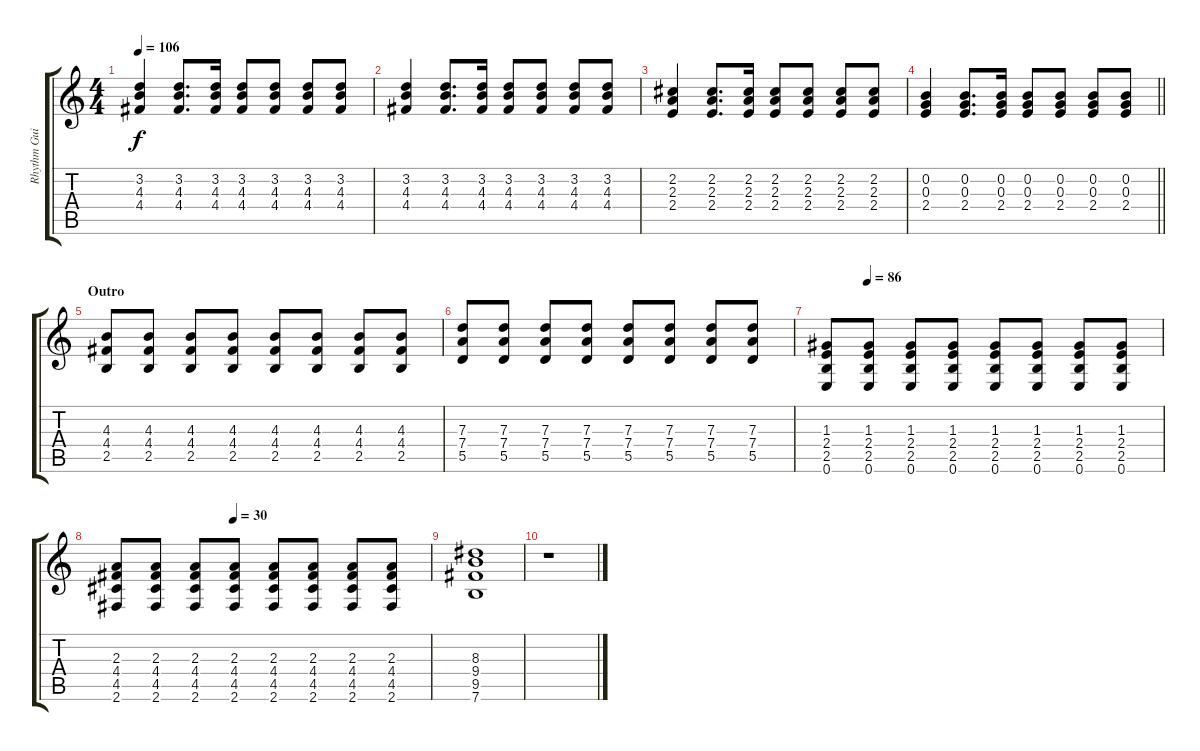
\track ("Rhythm Guitar" "Rhythm Gui") {instrument overdrivenguitar}
\staff {score tabs}
\tuning (E4 B3 G3 D3 A2 E2) {hide}
\ts (4 4)
\tempo 106
\clef g2
\ks c
(3.2 4.3 4.4).4{dy f} (3.2 4.3 4.4).8{d} (3.2 4.3 4.4).16 (3.2 4.3 4.4).8 (3.2 4.3 4.4).8 (3.2 4.3 4.4).8 (3.2 4.3 4.4).8 |
(3.2 4.3 4.4).4 (3.2 4.3 4.4).8{d} (3.2 4.3 4.4).16 (3.2 4.3 4.4).8 (3.2 4.3 4.4).8 (3.2 4.3 4.4).8 (3.2 4.3 4.4).8 |
(2.2 2.3 2.4).4 (2.2 2.3 2.4).8{d} (2.2 2.3 2.4).16 (2.2 2.3 2.4).8 (2.2 2.3 2.4).8 (2.2 2.3 2.4).8 (2.2 2.3 2.4).8 |
\barLineRight lightlight
(0.2 0.3 2.4).4 (0.2 0.3 2.4).8{d} (0.2 0.3 2.4).16 (0.2 0.3 2.4).8 (0.2 0.3 2.4).8 (0.2 0.3 2.4).8 (0.2 0.3 2.4).8 |
\section ("" "Outro")
(4.3 4.4 2.5).8 (4.3 4.4 2.5).8 (4.3 4.4 2.5).8 (4.3 4.4 2.5).8 (4.3 4.4 2.5).8 (4.3 4.4 2.5).8 (4.3 4.4 2.5).8 (4.3 4.4 2.5).8 |
(7.3 7.4 5.5).8 (7.3 7.4 5.5).8 (7.3 7.4 5.5).8 (7.3 7.4 5.5).8 (7.3 7.4 5.5).8 (7.3 7.4 5.5).8 (7.3 7.4 5.5).8 (7.3 7.4 5.5).8 |
\tempo (86 0.125)
(1.3 2.4 2.5 0.6).8 (1.3 2.4 2.5 0.6).8 (1.3 2.4 2.5 0.6).8 (1.3 2.4 2.5 0.6).8 (1.3 2.4 2.5 0.6).8 (1.3 2.4 2.5 0.6).8 (1.3 2.4 2.5 0.6).8 (1.3 2.4 2.5 0.6).8 |
\tempo (30 0.375)
(2.3 4.4 4.5 2.6).8 (2.3 4.4 4.5 2.6).8 (2.3 4.4 4.5 2.6).8 (2.3 4.4 4.5 2.6).8 (2.3 4.4 4.5 2.6).8 (2.3 4.4 4.5 2.6).8 (2.3 4.4 4.5 2.6).8 (2.3 4.4 4.5 2.6).8 |
(8.3 9.4 9.5 7.6).1 |
r.1
